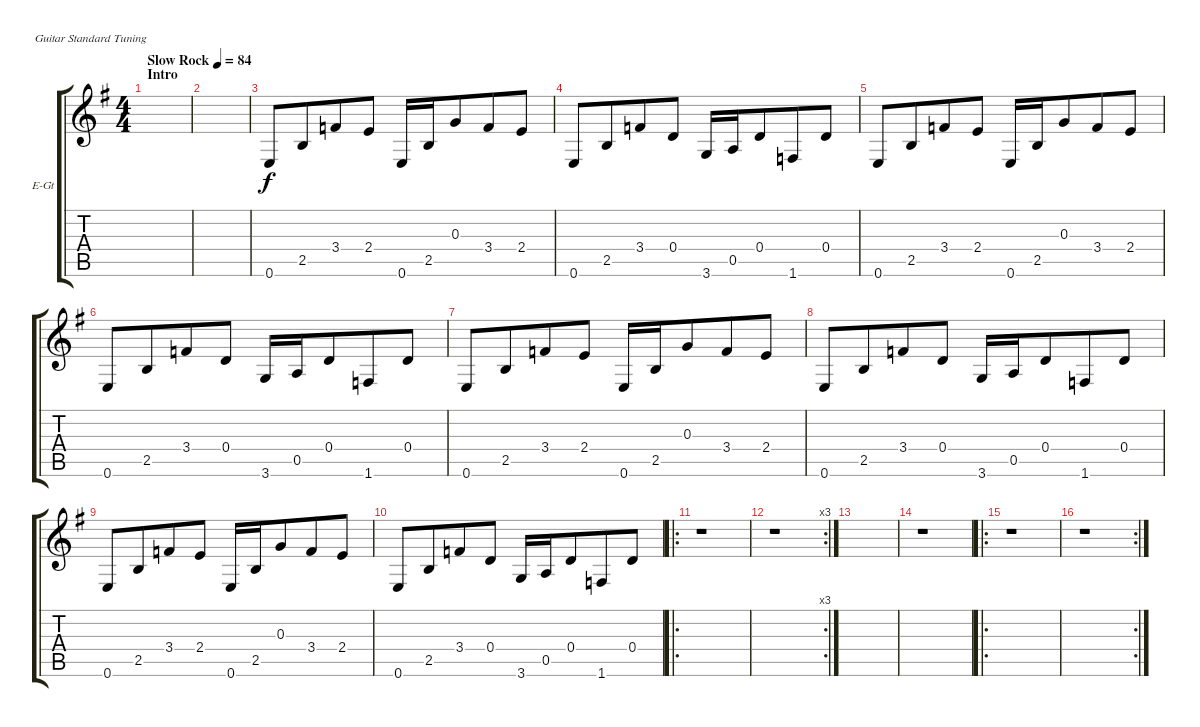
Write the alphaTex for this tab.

\bracketExtendMode groupsimilarinstruments
\firstSystemTrackNameOrientation horizontal
\otherSystemsTrackNameOrientation horizontal
\track ("2-Gt" "E-Gt") {instrument electricguitarclean}
\staff {score tabs}
\tuning (E4 B3 G3 D3 A2 E2)
\ts (4 4)
\beaming (8 4 4)
\section ("" "Intro")
\tempo (84 "Slow Rock")
\clef g2
\scale
1.08575
\ks g
|
\scale
0.91425 |
\scale
1.05549 0.6.8 2.5.8 3.4.8 2.4.8 0.6.16 2.5.16 0.3.8 3.4.8 2.4.8 |
\scale
0.944515 0.6.8 2.5.8 3.4.8 0.4.8 3.6.16 0.5.16 0.4.8 1.6.8 0.4.8 |
\scale
1.05549 0.6.8 2.5.8 3.4.8 2.4.8 0.6.16 2.5.16 0.3.8 3.4.8 2.4.8 |
\scale
0.944515 0.6.8 2.5.8 3.4.8 0.4.8 3.6.16 0.5.16 0.4.8 1.6.8 0.4.8 |
\scale
1.05549 0.6.8 2.5.8 3.4.8 2.4.8 0.6.16 2.5.16 0.3.8 3.4.8 2.4.8 |
\scale
0.944515 0.6.8 2.5.8 3.4.8 0.4.8 3.6.16 0.5.16 0.4.8 1.6.8 0.4.8 |
\scale
1.05549 0.6.8 2.5.8 3.4.8 2.4.8 0.6.16 2.5.16 0.3.8 3.4.8 2.4.8 |
\scale
0.944515 0.6.8 2.5.8 3.4.8 0.4.8 3.6.16 0.5.16 0.4.8 1.6.8 0.4.8 |
\ro
\scale
1.05549 r.1 |
\rc 3
\scale
0.944515 r.1 |
\scale
1.05549 |
\scale
0.944515 r.1 |
\ro
\scale
1.05549 r.1 |
\rc 2
\scale
0.944515 r.1
